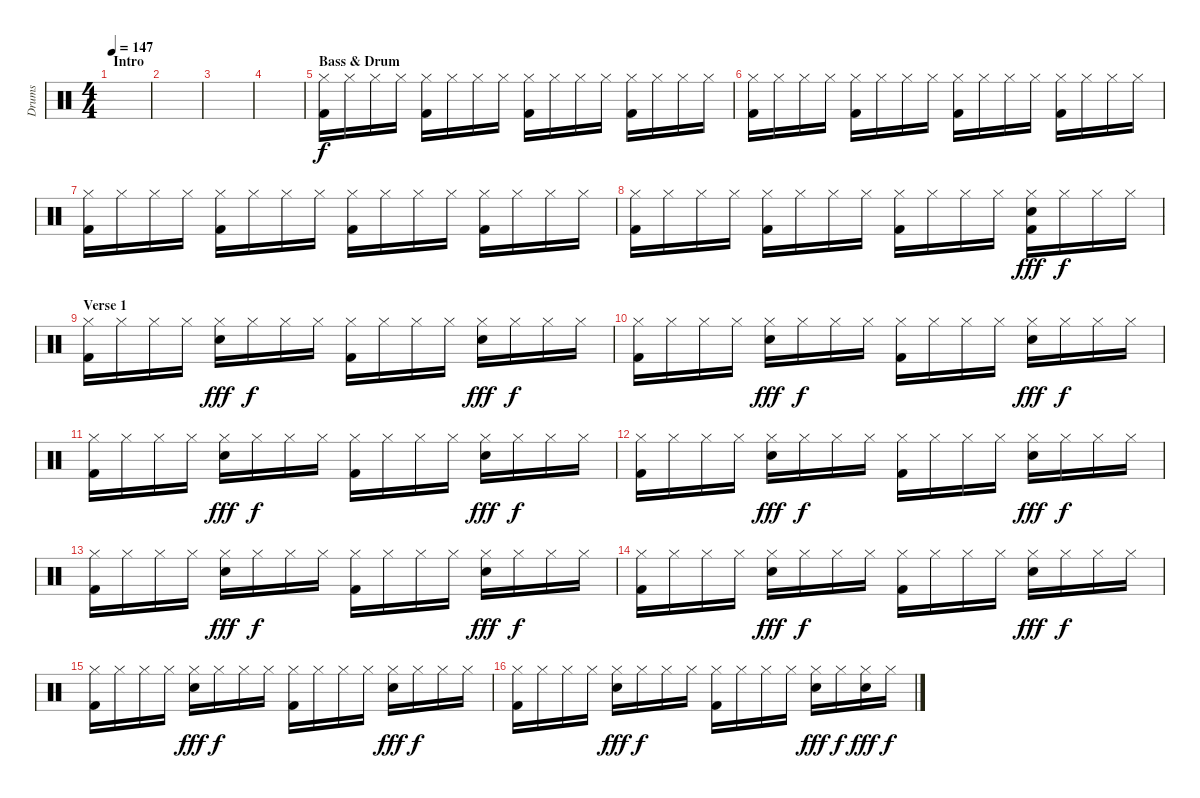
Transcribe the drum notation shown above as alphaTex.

\track ("Drums" "Drums") {instrument percussion}
\staff {score}
\articulation defaults
\ts (4 4)
\section ("" "Intro")
\tempo 147
\clef neutral
\ks c
|
|
|
|
\section ("" "Bass & Drum")
("Hi-Hat (closed)" "Kick (hit) 2").16 "Hi-Hat (closed)".16 "Hi-Hat (closed)".16 "Hi-Hat (closed)".16 ("Hi-Hat (closed)" "Kick (hit) 2").16 "Hi-Hat (closed)".16 "Hi-Hat (closed)".16 "Hi-Hat (closed)".16 ("Hi-Hat (closed)" "Kick (hit) 2").16 "Hi-Hat (closed)".16 "Hi-Hat (closed)".16 "Hi-Hat (closed)".16 ("Hi-Hat (closed)" "Kick (hit) 2").16 "Hi-Hat (closed)".16 "Hi-Hat (closed)".16 "Hi-Hat (closed)".16 |
("Hi-Hat (closed)" "Kick (hit) 2").16 "Hi-Hat (closed)".16 "Hi-Hat (closed)".16 "Hi-Hat (closed)".16 ("Hi-Hat (closed)" "Kick (hit) 2").16 "Hi-Hat (closed)".16 "Hi-Hat (closed)".16 "Hi-Hat (closed)".16 ("Hi-Hat (closed)" "Kick (hit) 2").16 "Hi-Hat (closed)".16 "Hi-Hat (closed)".16 "Hi-Hat (closed)".16 ("Hi-Hat (closed)" "Kick (hit) 2").16 "Hi-Hat (closed)".16 "Hi-Hat (closed)".16 "Hi-Hat (closed)".16 |
("Hi-Hat (closed)" "Kick (hit) 2").16 "Hi-Hat (closed)".16 "Hi-Hat (closed)".16 "Hi-Hat (closed)".16 ("Hi-Hat (closed)" "Kick (hit) 2").16 "Hi-Hat (closed)".16 "Hi-Hat (closed)".16 "Hi-Hat (closed)".16 ("Hi-Hat (closed)" "Kick (hit) 2").16 "Hi-Hat (closed)".16 "Hi-Hat (closed)".16 "Hi-Hat (closed)".16 ("Hi-Hat (closed)" "Kick (hit) 2").16 "Hi-Hat (closed)".16 "Hi-Hat (closed)".16 "Hi-Hat (closed)".16 |
("Hi-Hat (closed)" "Kick (hit) 2").16 "Hi-Hat (closed)".16 "Hi-Hat (closed)".16 "Hi-Hat (closed)".16 ("Hi-Hat (closed)" "Kick (hit) 2").16 "Hi-Hat (closed)".16 "Hi-Hat (closed)".16 "Hi-Hat (closed)".16 ("Hi-Hat (closed)" "Kick (hit) 2").16 "Hi-Hat (closed)".16 "Hi-Hat (closed)".16 "Hi-Hat (closed)".16 ("Hi-Hat (closed)" "Snare (hit) 2" "Kick (hit) 2").16{dy fff} "Hi-Hat (closed)".16{dy f} "Hi-Hat (closed)".16 "Hi-Hat (closed)".16 |
\section ("" "Verse 1")
("Hi-Hat (closed)" "Kick (hit) 2").16 "Hi-Hat (closed)".16 "Hi-Hat (closed)".16 "Hi-Hat (closed)".16 ("Hi-Hat (closed)" "Snare (hit) 2").16{dy fff} "Hi-Hat (closed)".16{dy f} "Hi-Hat (closed)".16 "Hi-Hat (closed)".16 ("Hi-Hat (closed)" "Kick (hit) 2").16 "Hi-Hat (closed)".16 "Hi-Hat (closed)".16 "Hi-Hat (closed)".16 ("Hi-Hat (closed)" "Snare (hit) 2").16{dy fff} "Hi-Hat (closed)".16{dy f} "Hi-Hat (closed)".16 "Hi-Hat (closed)".16 |
("Hi-Hat (closed)" "Kick (hit) 2").16 "Hi-Hat (closed)".16 "Hi-Hat (closed)".16 "Hi-Hat (closed)".16 ("Hi-Hat (closed)" "Snare (hit) 2").16{dy fff} "Hi-Hat (closed)".16{dy f} "Hi-Hat (closed)".16 "Hi-Hat (closed)".16 ("Hi-Hat (closed)" "Kick (hit) 2").16 "Hi-Hat (closed)".16 "Hi-Hat (closed)".16 "Hi-Hat (closed)".16 ("Hi-Hat (closed)" "Snare (hit) 2").16{dy fff} "Hi-Hat (closed)".16{dy f} "Hi-Hat (closed)".16 "Hi-Hat (closed)".16 |
("Hi-Hat (closed)" "Kick (hit) 2").16 "Hi-Hat (closed)".16 "Hi-Hat (closed)".16 "Hi-Hat (closed)".16 ("Hi-Hat (closed)" "Snare (hit) 2").16{dy fff} "Hi-Hat (closed)".16{dy f} "Hi-Hat (closed)".16 "Hi-Hat (closed)".16 ("Hi-Hat (closed)" "Kick (hit) 2").16 "Hi-Hat (closed)".16 "Hi-Hat (closed)".16 "Hi-Hat (closed)".16 ("Hi-Hat (closed)" "Snare (hit) 2").16{dy fff} "Hi-Hat (closed)".16{dy f} "Hi-Hat (closed)".16 "Hi-Hat (closed)".16 |
("Hi-Hat (closed)" "Kick (hit) 2").16 "Hi-Hat (closed)".16 "Hi-Hat (closed)".16 "Hi-Hat (closed)".16 ("Hi-Hat (closed)" "Snare (hit) 2").16{dy fff} "Hi-Hat (closed)".16{dy f} "Hi-Hat (closed)".16 "Hi-Hat (closed)".16 ("Hi-Hat (closed)" "Kick (hit) 2").16 "Hi-Hat (closed)".16 "Hi-Hat (closed)".16 "Hi-Hat (closed)".16 ("Hi-Hat (closed)" "Snare (hit) 2").16{dy fff} "Hi-Hat (closed)".16{dy f} "Hi-Hat (closed)".16 "Hi-Hat (closed)".16 |
("Hi-Hat (closed)" "Kick (hit) 2").16 "Hi-Hat (closed)".16 "Hi-Hat (closed)".16 "Hi-Hat (closed)".16 ("Hi-Hat (closed)" "Snare (hit) 2").16{dy fff} "Hi-Hat (closed)".16{dy f} "Hi-Hat (closed)".16 "Hi-Hat (closed)".16 ("Hi-Hat (closed)" "Kick (hit) 2").16 "Hi-Hat (closed)".16 "Hi-Hat (closed)".16 "Hi-Hat (closed)".16 ("Hi-Hat (closed)" "Snare (hit) 2").16{dy fff} "Hi-Hat (closed)".16{dy f} "Hi-Hat (closed)".16 "Hi-Hat (closed)".16 |
("Hi-Hat (closed)" "Kick (hit) 2").16 "Hi-Hat (closed)".16 "Hi-Hat (closed)".16 "Hi-Hat (closed)".16 ("Hi-Hat (closed)" "Snare (hit) 2").16{dy fff} "Hi-Hat (closed)".16{dy f} "Hi-Hat (closed)".16 "Hi-Hat (closed)".16 ("Hi-Hat (closed)" "Kick (hit) 2").16 "Hi-Hat (closed)".16 "Hi-Hat (closed)".16 "Hi-Hat (closed)".16 ("Hi-Hat (closed)" "Snare (hit) 2").16{dy fff} "Hi-Hat (closed)".16{dy f} "Hi-Hat (closed)".16 "Hi-Hat (closed)".16 |
("Hi-Hat (closed)" "Kick (hit) 2").16 "Hi-Hat (closed)".16 "Hi-Hat (closed)".16 "Hi-Hat (closed)".16 ("Hi-Hat (closed)" "Snare (hit) 2").16{dy fff} "Hi-Hat (closed)".16{dy f} "Hi-Hat (closed)".16 "Hi-Hat (closed)".16 ("Hi-Hat (closed)" "Kick (hit) 2").16 "Hi-Hat (closed)".16 "Hi-Hat (closed)".16 "Hi-Hat (closed)".16 ("Hi-Hat (closed)" "Snare (hit) 2").16{dy fff} "Hi-Hat (closed)".16{dy f} "Hi-Hat (closed)".16 "Hi-Hat (closed)".16 |
("Hi-Hat (closed)" "Kick (hit) 2").16 "Hi-Hat (closed)".16 "Hi-Hat (closed)".16 "Hi-Hat (closed)".16 ("Hi-Hat (closed)" "Snare (hit) 2").16{dy fff} "Hi-Hat (closed)".16{dy f} "Hi-Hat (closed)".16 "Hi-Hat (closed)".16 ("Hi-Hat (closed)" "Kick (hit) 2").16 "Hi-Hat (closed)".16 "Hi-Hat (closed)".16 "Hi-Hat (closed)".16 ("Hi-Hat (closed)" "Snare (hit) 2").16{dy fff} "Hi-Hat (closed)".16{dy f} ("Hi-Hat (closed)" "Snare (hit) 2").16{dy fff} "Hi-Hat (closed)".16{dy f}
